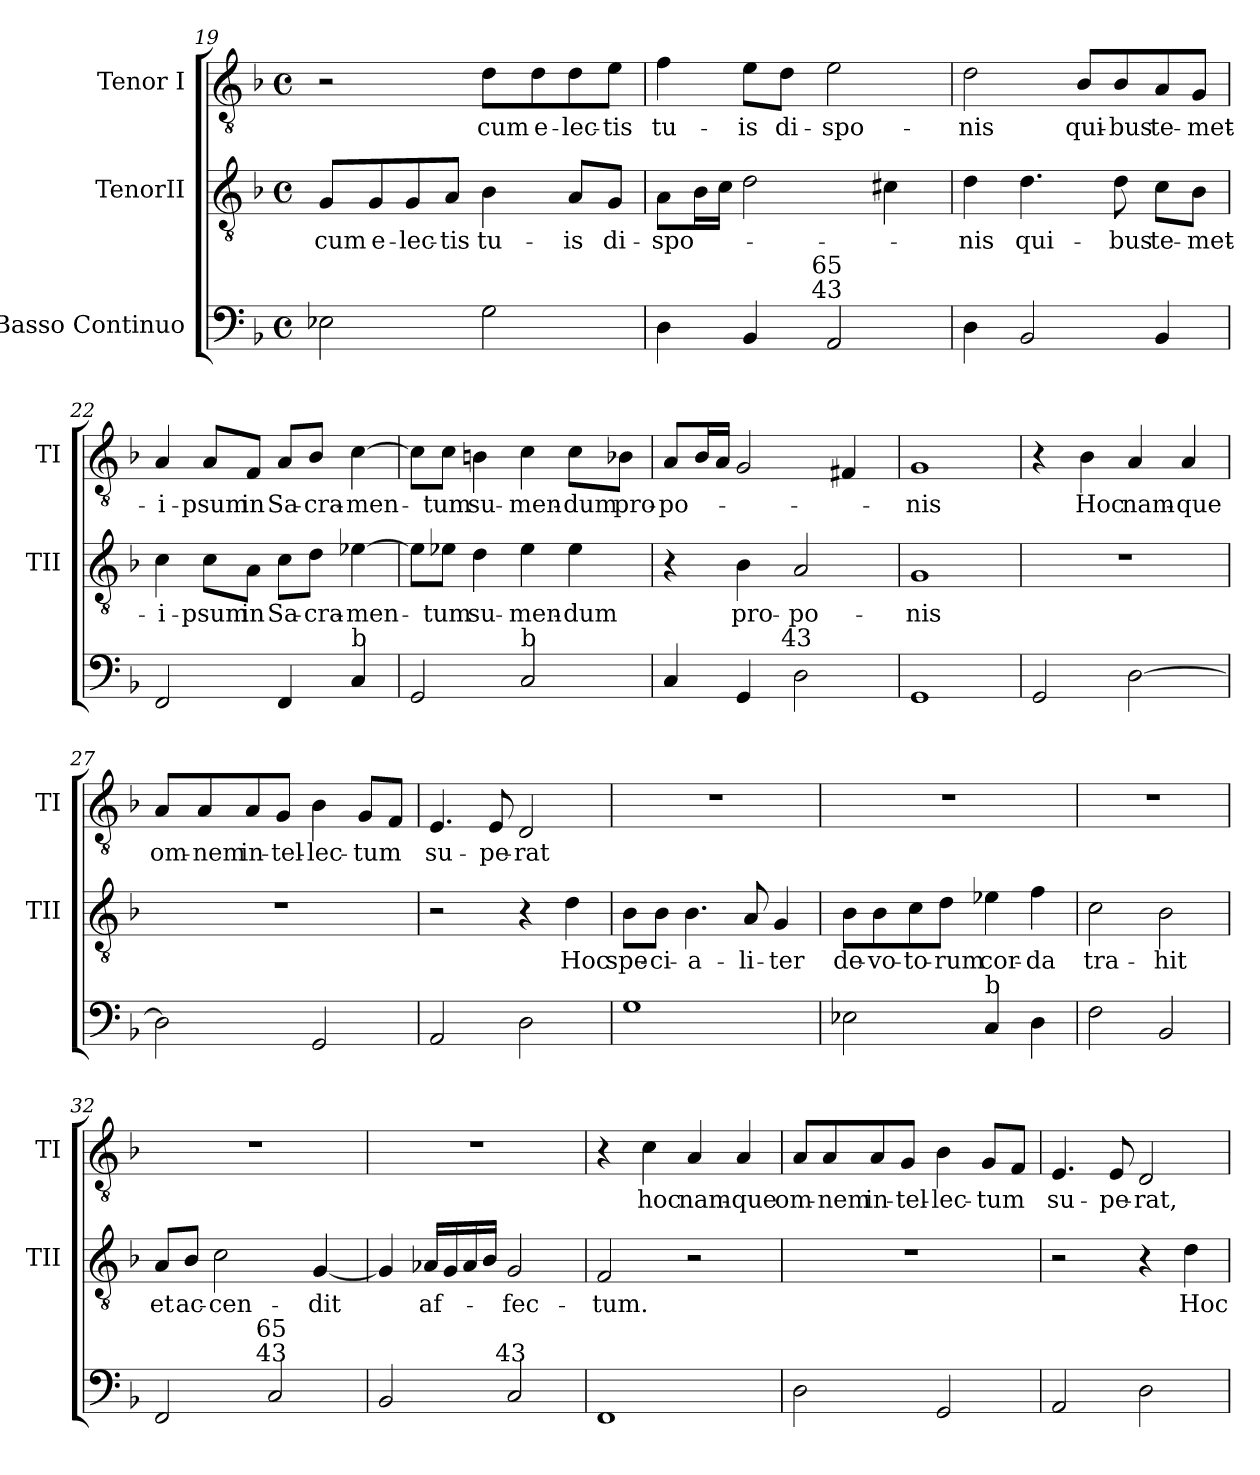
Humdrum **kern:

**kern	**kern	**text	**kern	**text
*part3	*part2	*part2	*part1	*part1
*staff3	*staff2	*staff2	*staff1	*staff1
*I"Basso Continuo	*I"TenorII	*	*I"Tenor I	*
*	*I'TII	*	*I'TI	*
*clefF4	*clefGv2	*	*clefGv2	*
*ITrd7c12	*	*	*	*
*k[b-]	*k[b-]	*	*k[b-]	*
*F:	*F:	*	*F:	*
*M4/4	*M4/4	*	*M4/4	*
*met(c)	*met(c)	*	*met(c)	*
=19	=19	=19	=19	=19
!	!	!LO:LY:b	!	!
2EE-X\	8G/L	cum	2r	.
!	!	!LO:LY:b	!	!
.	8G/	e-	.	.
!	!	!LO:LY:b	!	!
.	8G/	-lec-	.	.
!	!	!LO:LY:b	!	!
.	8A/J	-tis	.	.
!	!	!LO:LY:b	!	!LO:LY:b
2GG>\	4B-\	tu-	8d\L	cum
!	!	!	!	!LO:LY:b
.	.	.	8d\	e-
!	!	!LO:LY:b	!	!LO:LY:b
.	8A/L	-is	8d\	-lec-
!	!	!LO:LY:b	!	!LO:LY:b
.	8G/J	di-	8e\J	-tis
=20	=20	=20	=20	=20
!	!	!LO:LY:b	!	!LO:LY:b
*^	*	*	*	*
4DD\	4...ryy	8A\L	-spo-	4f\	tu-
.	.	16B-\L	.	.	.
.	.	16c\JJ	.	.	.
!	!	!	!	!	!LO:LY:b
4BBB-/	.	2d\	.	8e\L	-is
!	!	!	!	!	!LO:LY:b
.	.	.	.	8d\J	di-
!	!LO:TX:a:t=43	!	!	!	!
!	!LO:TX:a:t=65	!	!	!	!
.	2ryy	.	.	.	.
!	!	!	!	!	!LO:LY:b
2AAA/	.	.	.	2e\	-spo-
.	.	4c#X\	.	.	.
.	32ryy	.	.	.	.
!!LO:PB:g=z
=21	=21	=21	=21	=21	=21
!	!	!	!LO:LY:b	!	!LO:LY:b
*v	*v	*	*	*	*
4DD\	4d\	-nis	2d\	-nis
!	!	!LO:LY:b	!	!
2BBB-/	4.d\	qui-	.	.
!	!	!	!	!LO:LY:b
.	.	.	8B-/L	qui-
!	!	!LO:LY:b	!	!LO:LY:b
.	8d\	-bus	8B-/	-bus
!	!	!LO:LY:b	!	!LO:LY:b
4BBB-/	8c\L	te-	8A/	te-
!	!	!LO:LY:b	!	!LO:LY:b
.	8B-\J	-met-	8G/J	-met-
=22	=22	=22	=22	=22
!	!	!LO:LY:b:rj	!	!LO:LY:b:rj
2FFF/	4c\	-i-	4A/	-i-
!	!	!LO:LY:b	!	!LO:LY:b
.	8c\L	-psum	8A/L	-psum
!	!	!LO:LY:b	!	!LO:LY:b
.	8A\J	in	8F/J	in
!	!	!LO:LY:b	!	!LO:LY:b
4FFF/	8c\L	Sa-	8A/L	Sa-
!	!	!LO:LY:b	!	!LO:LY:b
.	8d\J	-cra-	8B-/J	-cra-
!LO:TX:a:t=b	!	!	!	!
!	!	!LO:LY:b	!	!LO:LY:b
4CC/	[<4e-X\	-men-	[<4c\	-men-
!!LO:LB:g=z
=23	=23	=23	=23	=23
2GGG/	8e-\L]	.	8c\L]	.
!	!	!LO:LY:b	!	!LO:LY:b
.	8e-X\J	-tum	8c\J	-tum
!	!	!LO:LY:b	!	!LO:LY:b
.	4d\	su-	4Bn\	su-
!LO:TX:a:t=b	!	!	!	!
!	!	!LO:LY:b	!	!LO:LY:b
2CC/	4e-\	-men-	4c\	-men-
!	!	!LO:LY:b	!	!LO:LY:b
.	4e-\	-dum	8c\L	-dum
!	!	!	!	!LO:LY:b
.	.	.	8B-X\J	pro-
=24	=24	=24	=24	=24
!	!	!	!	!LO:LY:b
*^	*	*	*	*
4CC</	4...ryy	4r	.	8A/L	-po-
.	.	.	.	16B-/L	.
.	.	.	.	16A/JJ	.
!	!	!	!LO:LY:b	!	!
4GGG/	.	4B-\	pro-	2G/	.
!	!LO:TX:a:t=43	!	!	!	!
.	2ryy	.	.	.	.
!	!	!	!LO:LY:b	!	!
2DD\	.	2A/	-po-	.	.
.	.	.	.	4F#X/	.
.	32ryy	.	.	.	.
=25	=25	=25	=25	=25	=25
!	!	!	!LO:LY:b	!	!LO:LY:b
*v	*v	*	*	*	*
1GGG	1G	-nis	1G	-nis
!!LO:LB:g=z
=26	=26	=26	=26	=26
2GGG/	1r	.	4r	.
!	!	!	!	!LO:LY:b
.	.	.	4B-\	Hoc
!	!	!	!	!LO:LY:b
[>2DD\	.	.	4A/	nam-
!	!	!	!	!LO:LY:b
.	.	.	4A/	-que
=27	=27	=27	=27	=27
!	!	!	!	!LO:LY:b
2DD\]	1r	.	8A/L	om-
!	!	!	!	!LO:LY:b
.	.	.	8A/	-nem
!	!	!	!	!LO:LY:b
.	.	.	8A/	in-
!	!	!	!	!LO:LY:b
.	.	.	8G/J	-tel-
!	!	!	!	!LO:LY:b
2GGG/	.	.	4B-\	-lec-
!	!	!	!	!LO:LY:b
.	.	.	8G/L	-tum
.	.	.	8F/J	.
=28	=28	=28	=28	=28
!	!	!	!	!LO:LY:b
2AAA/	2r	.	4.E/	su-
!	!	!	!	!LO:LY:b
.	.	.	8E/	-pe-
!	!	!	!	!LO:LY:b
2DD\	4r	.	2D/	-rat
!	!	!LO:LY:b	!	!
.	4d\	Hoc	.	.
!!LO:LB:g=z
=29	=29	=29	=29	=29
!	!	!LO:LY:b	!	!
1GG	8B-\L	spe-	1r	.
!	!	!LO:LY:b	!	!
.	8B-\J	-ci-	.	.
!	!	!LO:LY:b	!	!
.	4.B-\	-a-	.	.
!	!	!LO:LY:b	!	!
.	8A/	-li-	.	.
!	!	!LO:LY:b	!	!
.	4G/	-ter	.	.
=30	=30	=30	=30	=30
!	!	!LO:LY:b	!	!
2EE-X\	8B-\L	de-	1r	.
!	!	!LO:LY:b	!	!
.	8B-\	-vo-	.	.
!	!	!LO:LY:b	!	!
.	8c\	-to-	.	.
!	!	!LO:LY:b	!	!
.	8d\J	-rum	.	.
!LO:TX:a:t=b	!	!	!	!
!	!	!LO:LY:b	!	!
4CC/	4e-X\	cor-	.	.
!	!	!LO:LY:b	!	!
4DD>\	4f\	-da	.	.
=31	=31	=31	=31	=31
!	!	!LO:LY:b	!	!
2FF\	2c\	tra-	1r	.
!	!	!LO:LY:b	!	!
2BBB-/	2B-\	-hit	.	.
!!LO:PB:g=z
=32	=32	=32	=32	=32
!	!	!LO:LY:b	!	!
*^	*	*	*	*
2FFF/	4...ryy	8A/L	et	1r	.
!	!	!	!LO:LY:b	!	!
.	.	8B-/J	ac-	.	.
!	!	!	!LO:LY:b	!	!
.	.	2c\	-cen-	.	.
!	!LO:TX:a:t=43	!	!	!	!
!	!LO:TX:a:t=65	!	!	!	!
.	2ryy	.	.	.	.
2CC/	.	.	.	.	.
!	!	!	!LO:LY:b	!	!
.	.	[<4G/	-dit	.	.
.	32ryy	.	.	.	.
=33	=33	=33	=33	=33	=33
2BBB-</	4...ryy	4G/]	.	1r	.
!	!	!	!LO:LY:b	!	!
.	.	16A-X/LL	af-	.	.
.	.	16G/	.	.	.
.	.	16A-/	.	.	.
.	.	16B-/JJ	.	.	.
!	!LO:TX:a:t=43	!	!	!	!
.	2ryy	.	.	.	.
!	!	!	!LO:LY:b	!	!
2CC/	.	2G/	-fec-	.	.
.	32ryy	.	.	.	.
=34	=34	=34	=34	=34	=34
!	!	!	!LO:LY:b	!	!
*v	*v	*	*	*	*
1FFF	2F/	-tum.	4r	.
!	!	!	!	!LO:LY:b
.	.	.	4c\	hoc
!	!	!	!	!LO:LY:b
.	2r	.	4A/	nam-
!	!	!	!	!LO:LY:b
.	.	.	4A/	-que
!!LO:LB:g=z
=35	=35	=35	=35	=35
!	!	!	!	!LO:LY:b
2DD\	1r	.	8A/L	om-
!	!	!	!	!LO:LY:b
.	.	.	8A/	-nem
!	!	!	!	!LO:LY:b
.	.	.	8A/	in-
!	!	!	!	!LO:LY:b
.	.	.	8G/J	-tel-
!	!	!	!	!LO:LY:b
2GGG/	.	.	4B-\	-lec-
!	!	!	!	!LO:LY:b
.	.	.	8G/L	-tum
.	.	.	8F/J	.
=36	=36	=36	=36	=36
!	!	!	!	!LO:LY:b
2AAA/	2r	.	4.E/	su-
!	!	!	!	!LO:LY:b
.	.	.	8E/	-pe-
!	!	!	!	!LO:LY:b
2DD\	4r	.	2D/	-rat,
!	!	!LO:LY:b	!	!
.	4d\	Hoc	.	.
=	=	=	=	=
*-	*-	*-	*-	*-
